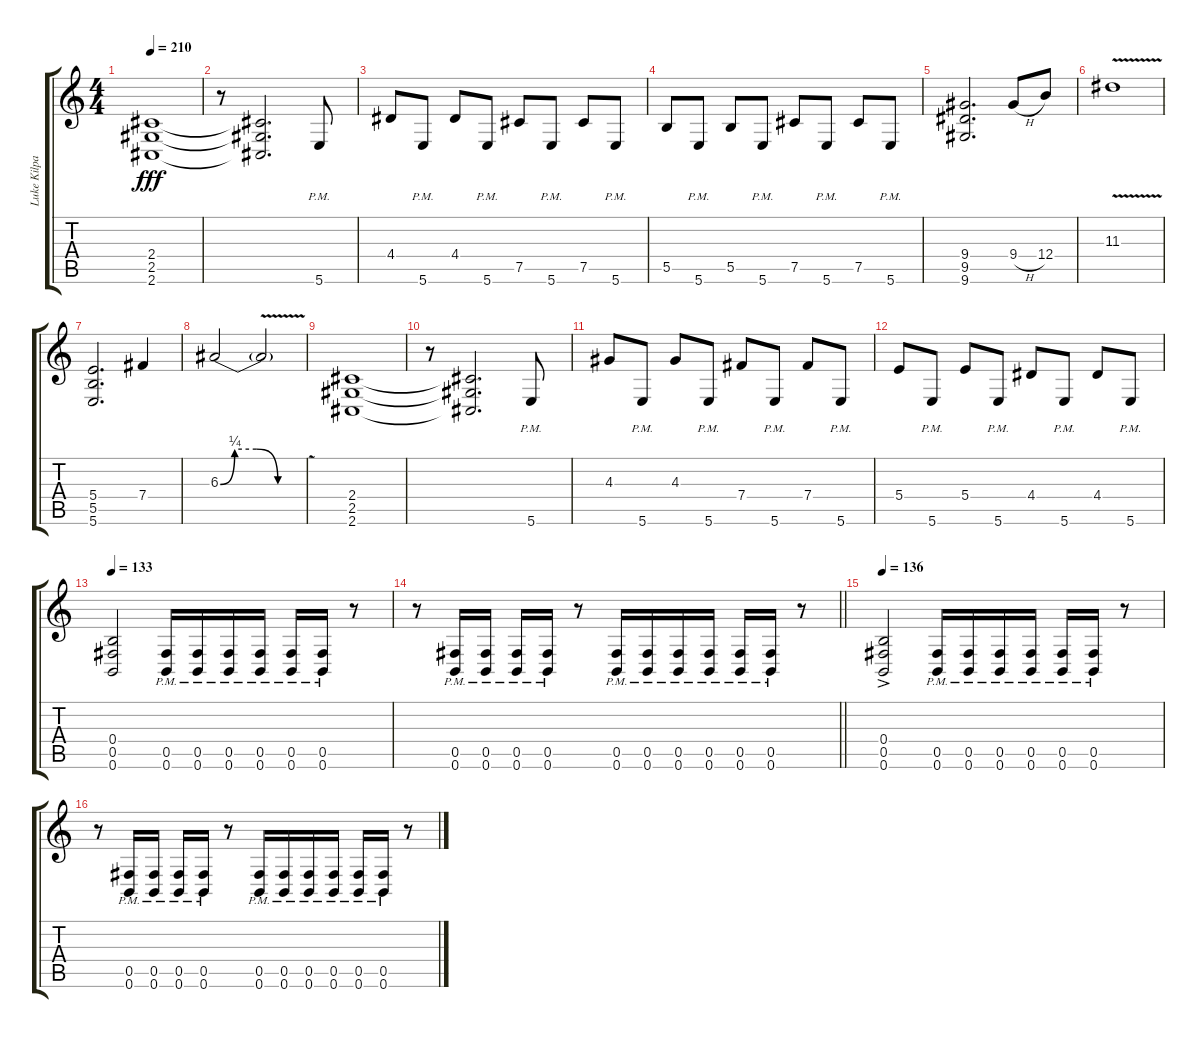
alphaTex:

\track ("Luke Kilpatrick" "Luke Kilpa") {instrument distortionguitar}
\staff {score tabs}
\tuning (Db4 Ab3 E3 B2 Gb2 B1) {hide}
\ts (4 4)
\tempo 210
\clef g2
\ks c
(2.4 2.5 2.6).1{dy fff} |
r.8 (2.4{t} 2.5{t} 2.6{t}).2{d} 5.6{pm}.8 |
4.4.8 5.6{pm}.8 4.4.8 5.6{pm}.8 7.5.8 5.6{pm}.8 7.5.8 5.6{pm}.8 |
5.5.8 5.6{pm}.8 5.5.8 5.6{pm}.8 7.5.8 5.6{pm}.8 7.5.8 5.6{pm}.8 |
(9.4 9.5 9.6).2{d} 9.4{h}.8 12.4.8 |
11.3{v}.1 |
(5.4 5.5 5.6).2{d} 7.4.4 |
6.3{be (custom 0 0 10 1 25 1 40 0 60 0)}.2 6.3{v t}.2 |
(2.4 2.5 2.6).1 |
r.8 (2.4{t} 2.5{t} 2.6{t}).2{d} 5.6{pm}.8 |
4.3.8 5.6{pm}.8 4.3.8 5.6{pm}.8 7.4.8 5.6{pm}.8 7.4.8 5.6{pm}.8 |
5.4.8 5.6{pm}.8 5.4.8 5.6{pm}.8 4.4.8 5.6{pm}.8 4.4.8 5.6{pm}.8 |
\tempo 133
(0.4 0.5 0.6).2 (0.5{pm} 0.6{pm}).16 (0.5{pm} 0.6{pm}).16 (0.5{pm} 0.6{pm}).16 (0.5{pm} 0.6{pm}).16 (0.5{pm} 0.6{pm}).16 (0.5{pm} 0.6{pm}).16 r.8 |
\barLineRight lightlight
r.8 (0.5{pm} 0.6{pm}).16 (0.5{pm} 0.6{pm}).16 (0.5{pm} 0.6{pm}).16 (0.5{pm} 0.6{pm}).16 r.8 (0.5{pm} 0.6{pm}).16 (0.5{pm} 0.6{pm}).16 (0.5{pm} 0.6{pm}).16 (0.5{pm} 0.6{pm}).16 (0.5{pm} 0.6{pm}).16 (0.5{pm} 0.6{pm}).16 r.8 |
\tempo 136
(0.4{ac} 0.5{ac} 0.6{ac}).2 (0.5{pm} 0.6{pm}).16 (0.5{pm} 0.6{pm}).16 (0.5{pm} 0.6{pm}).16 (0.5{pm} 0.6{pm}).16 (0.5{pm} 0.6{pm}).16 (0.5{pm} 0.6{pm}).16 r.8 |
r.8 (0.5{pm} 0.6{pm}).16 (0.5{pm} 0.6{pm}).16 (0.5{pm} 0.6{pm}).16 (0.5{pm} 0.6{pm}).16 r.8 (0.5{pm} 0.6{pm}).16 (0.5{pm} 0.6{pm}).16 (0.5{pm} 0.6{pm}).16 (0.5{pm} 0.6{pm}).16 (0.5{pm} 0.6{pm}).16 (0.5{pm} 0.6{pm}).16 r.8
